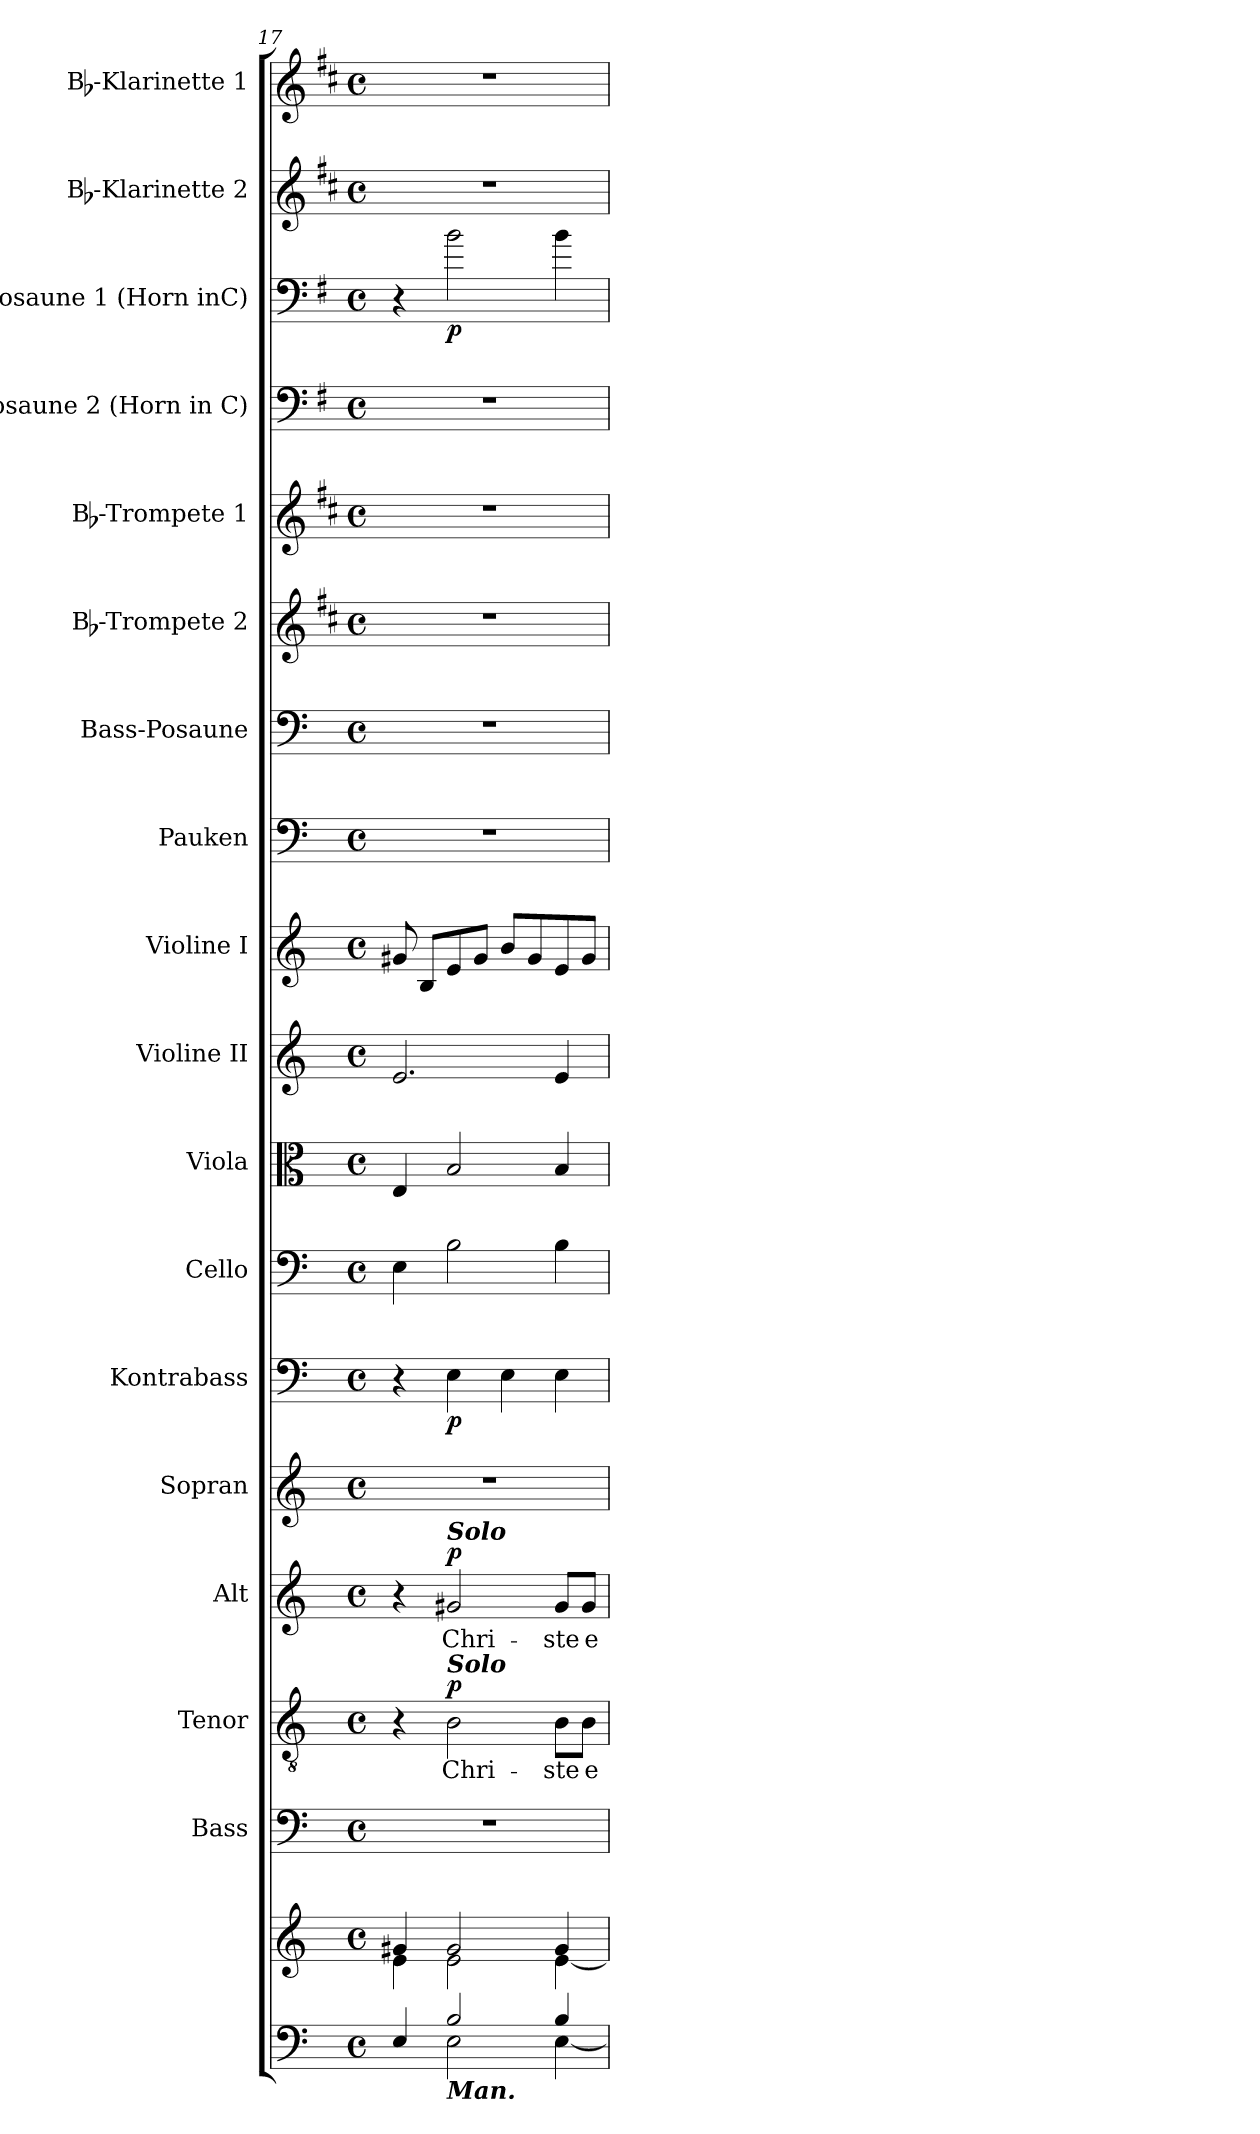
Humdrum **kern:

**kern	**kern	**kern	**kern	**text	**dynam	**kern	**text	**dynam	**kern	**kern	**dynam	**kern	**kern	**kern	**kern	**kern	**kern	**kern	**kern	**kern	**kern	**dynam	**kern	**kern
*part18	*part18	*part17	*part16	*part16	*part16	*part15	*part15	*part15	*part14	*part13	*part13	*part12	*part11	*part10	*part9	*part8	*part7	*part6	*part5	*part4	*part3	*part3	*part2	*part1
*staff19	*staff18	*staff17	*staff16	*staff16	*staff16	*staff15	*staff15	*staff15	*staff14	*staff13	*staff13	*staff12	*staff11	*staff10	*staff9	*staff8	*staff7	*staff6	*staff5	*staff4	*staff3	*staff3	*staff2	*staff1
*	*	*I"Bass	*I"Tenor	*	*	*I"Alt	*	*	*I"Sopran	*I"Kontrabass	*	*I"Cello	*I"Viola	*I"Violine II	*I"Violine I	*I"Pauken	*I"Bass-Posaune	*I"Bb-Trompete 2	*I"Bb-Trompete 1	*I"Posaune 2 (Horn in C)	*I"Posaune 1 (Horn inC)	*	*I"Bb-Klarinette 2	*I"Bb-Klarinette 1
*	*	*I'B.	*I'T.	*	*	*I'A.	*	*	*I'S.	*I'Kb.	*	*	*I'Vla.	*I'Vl. II	*I'Vl. I	*I'Pk.	*I'B-Pos.	*I'Bb Trp. 2	*I'Bb Trp. 1	*I'Pos. 2	*I'Pos. 1	*	*I'Bb Kl. 2	*I'Bb Kl. 1
*clefF4	*clefG2	*clefF4	*clefGv2	*	*	*clefG2	*	*	*clefG2	*clefF4	*	*clefF4	*clefC3	*clefG2	*clefG2	*clefF4	*clefF4	*clefG2	*clefG2	*clefF4	*clefF4	*	*clefG2	*clefG2
*	*	*	*	*	*	*	*	*	*	*ITrd7c12	*	*	*	*	*	*	*	*ITrd1c2	*ITrd1c2	*ITrd4c7	*ITrd4c7	*	*ITrd1c2	*ITrd1c2
*k[]	*k[]	*k[]	*k[]	*	*	*k[]	*	*	*k[]	*k[]	*	*k[]	*k[]	*k[]	*k[]	*k[]	*k[]	*k[]	*k[]	*k[]	*k[]	*	*k[]	*k[]
*C:	*C:	*C:	*C:	*	*	*C:	*	*	*C:	*C:	*	*C:	*C:	*C:	*C:	*C:	*C:	*C:	*C:	*C:	*C:	*	*C:	*C:
*M4/4	*M4/4	*M4/4	*M4/4	*	*	*M4/4	*	*	*M4/4	*M4/4	*	*M4/4	*M4/4	*M4/4	*M4/4	*M4/4	*M4/4	*M4/4	*M4/4	*M4/4	*M4/4	*	*M4/4	*M4/4
*met(c)	*met(c)	*met(c)	*met(c)	*	*	*met(c)	*	*	*met(c)	*met(c)	*	*met(c)	*met(c)	*met(c)	*met(c)	*met(c)	*met(c)	*met(c)	*met(c)	*met(c)	*met(c)	*	*met(c)	*met(c)
=17	=17	=17	=17	=17	=17	=17	=17	=17	=17	=17	=17	=17	=17	=17	=17	=17	=17	=17	=17	=17	=17	=17	=17	=17
*^	*^	*	*	*	*	*	*	*	*	*	*	*	*	*	*	*	*	*	*	*	*	*	*	*
4E/	4ryy	4g#X/	4e\	1r	4r	.	.	4r	.	.	1r	4r	.	4E\	4E/	2.e/	8g#X/	1r	1r	1r	1r	1r	4r	.	1r	1r
.	.	.	.	.	.	.	.	.	.	.	.	.	.	.	.	.	8B/L	.	.	.	.	.	.	.	.	.
!	!	!	!	!	!	!	!	!LO:TX:a:Bi:t=Solo	!	!	!	!	!	!	!	!	!	!	!	!	!	!	!	!	!	!
!	!	!	!	!	!LO:TX:a:Bi:t=Solo	!	!	!	!	!	!	!	!	!	!	!	!	!	!	!	!	!	!	!	!	!
!LO:TX:b:Bi:t=Man.	!	!	!	!	!	!	!	!	!	!	!	!	!	!	!	!	!	!	!	!	!	!	!	!	!	!
!	!	!	!	!	!	!LO:LY:b	!LO:DY:a	!	!LO:LY:b	!LO:DY:a	!	!	!LO:DY:b	!	!	!	!	!	!	!	!	!	!	!LO:DY:b	!	!
2B/	2E\	2g#/	2e\	.	2B\	Chri-	p	2g#X/	Chri-	p	.	4EE\	p	2B\	2B/	.	8e/	.	.	.	.	.	2e\	p	.	.
.	.	.	.	.	.	.	.	.	.	.	.	.	.	.	.	.	8g#/J	.	.	.	.	.	.	.	.	.
.	.	.	.	.	.	.	.	.	.	.	.	4EE\	.	.	.	.	8b/L	.	.	.	.	.	.	.	.	.
.	.	.	.	.	.	.	.	.	.	.	.	.	.	.	.	.	8g#/	.	.	.	.	.	.	.	.	.
!	!	!	!	!	!	!LO:LY:b	!	!	!LO:LY:b	!	!	!	!	!	!	!	!	!	!	!	!	!	!	!	!	!
4B/	[<4E\	4g#/	[<4e\	.	8B\L	-ste	.	8g#/L	-ste	.	.	4EE\	.	4B\	4B/	4e/	8e/	.	.	.	.	.	4e\	.	.	.
!	!	!	!	!	!	!LO:LY:b	!	!	!LO:LY:b	!	!	!	!	!	!	!	!	!	!	!	!	!	!	!	!	!
.	.	.	.	.	8B\J	e-	.	8g#/J	e-	.	.	.	.	.	.	.	8g#/J	.	.	.	.	.	.	.	.	.
*v	*v	*	*	*	*	*	*	*	*	*	*	*	*	*	*	*	*	*	*	*	*	*	*	*	*	*
*	*v	*v	*	*	*	*	*	*	*	*	*	*	*	*	*	*	*	*	*	*	*	*	*	*	*
=	=	=	=	=	=	=	=	=	=	=	=	=	=	=	=	=	=	=	=	=	=	=	=	=
*-	*-	*-	*-	*-	*-	*-	*-	*-	*-	*-	*-	*-	*-	*-	*-	*-	*-	*-	*-	*-	*-	*-	*-	*-
